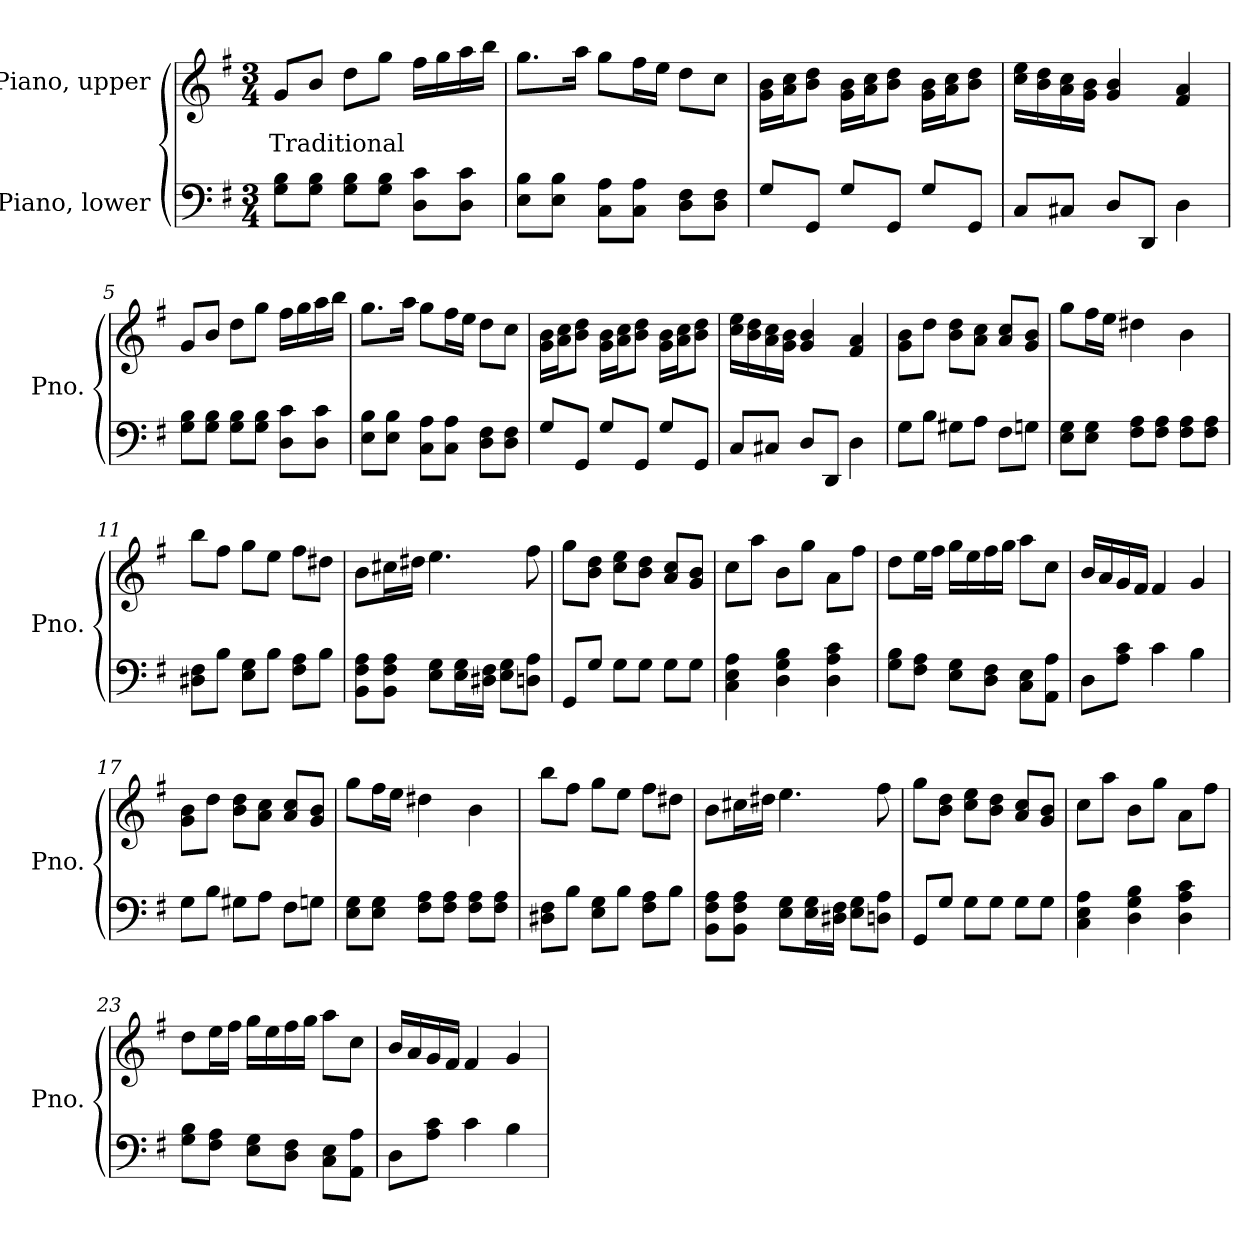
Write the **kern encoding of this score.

**kern	**kern	**text
*part2	*part1	*part1
*staff2	*staff1	*staff1
*I"Piano, lower	*I"Piano, upper	*
*I'Pno.	*I'Pno.	*
*clefF4	*clefG2	*
*k[f#]	*k[f#]	*
*M3/4	*M3/4	*
*MM100	*MM100	*
=1	=1	=1
!	!	!LO:LY:b
8G\ 8B\L	8g/L	Traditional
8G\ 8B\J	8b/J	.
8G\ 8B\L	8dd\L	.
8G\ 8B\J	8gg\J	.
8D\ 8c\L	16ff#\LL	.
.	16gg\	.
8D\ 8c\J	16aa\	.
.	16bb\JJ	.
=2	=2	=2
8E\ 8B\L	8.gg\L	.
8E\ 8B\J	.	.
.	16aa\Jk	.
8C\ 8A\L	8gg\L	.
8C\ 8A\J	16ff#\L	.
.	16ee\JJ	.
8D\ 8F#\L	8dd\L	.
8D\ 8F#\J	8cc\J	.
=3	=3	=3
8G/L	16g\ 16b\LL	.
.	16a\ 16cc\J	.
8GG/J	8b\ 8dd\J	.
8G/L	16g\ 16b\LL	.
.	16a\ 16cc\J	.
8GG/J	8b\ 8dd\J	.
8G/L	16g\ 16b\LL	.
.	16a\ 16cc\J	.
8GG/J	8b\ 8dd\J	.
=4	=4	=4
8C/L	16cc\ 16ee\LL	.
.	16b\ 16dd\	.
8C#X/J	16a\ 16cc\	.
.	16g\ 16b\JJ	.
8D/L	4g/ 4b/	.
8DD/J	.	.
4D\	4f#/ 4a/	.
!!LO:LB:g=z
=5	=5	=5
8G\ 8B\L	8g/L	.
8G\ 8B\J	8b/J	.
8G\ 8B\L	8dd\L	.
8G\ 8B\J	8gg\J	.
8D\ 8c\L	16ff#\LL	.
.	16gg\	.
8D\ 8c\J	16aa\	.
.	16bb\JJ	.
=6	=6	=6
8E\ 8B\L	8.gg\L	.
8E\ 8B\J	.	.
.	16aa\Jk	.
8C\ 8A\L	8gg\L	.
8C\ 8A\J	16ff#\L	.
.	16ee\JJ	.
8D\ 8F#\L	8dd\L	.
8D\ 8F#\J	8cc\J	.
=7	=7	=7
8G/L	16g\ 16b\LL	.
.	16a\ 16cc\J	.
8GG/J	8b\ 8dd\J	.
8G/L	16g\ 16b\LL	.
.	16a\ 16cc\J	.
8GG/J	8b\ 8dd\J	.
8G/L	16g\ 16b\LL	.
.	16a\ 16cc\J	.
8GG/J	8b\ 8dd\J	.
=8	=8	=8
8C/L	16cc\ 16ee\LL	.
.	16b\ 16dd\	.
8C#X/J	16a\ 16cc\	.
.	16g\ 16b\JJ	.
8D/L	4g/ 4b/	.
8DD/J	.	.
4D\	4f#/ 4a/	.
=9	=9	=9
8G\L	8g\ 8b\L	.
8B\J	8dd\J	.
8G#X\L	8b\ 8dd\L	.
8A\J	8a\ 8cc\J	.
8F#\L	8a/ 8cc/L	.
8Gn\J	8g/ 8b/J	.
!!LO:LB:g=z
=10	=10	=10
8E\ 8G\L	8gg\L	.
8E\ 8G\J	16ff#\L	.
.	16ee\JJ	.
8F#\ 8A\L	4dd#X\	.
8F#\ 8A\J	.	.
8F#\ 8A\L	4b\	.
8F#\ 8A\J	.	.
=11	=11	=11
8D#X\ 8F#\L	8bb\L	.
8B\J	8ff#\J	.
8E\ 8G\L	8gg\L	.
8B\J	8ee\J	.
8F#\ 8A\L	8ff#\L	.
8B\J	8dd#X\J	.
=12	=12	=12
8BB\ 8F#\ 8A\L	8b\L	.
8BB\ 8F#\ 8A\J	16cc#X\L	.
.	16dd#X\JJ	.
8E\ 8G\L	4.ee\	.
16E\ 16G\L	.	.
16D#X\ 16F#\JJ	.	.
8E\ 8G\L	.	.
8Dn\ 8A\J	8ff#\	.
=13	=13	=13
8GG/L	8gg\L	.
8G/J	8b\ 8dd\J	.
8G\L	8cc\ 8ee\L	.
8G\J	8b\ 8dd\J	.
8G\L	8a/ 8cc/L	.
8G\J	8g/ 8b/J	.
=14	=14	=14
4C\ 4E\ 4A\	8cc\L	.
.	8aa\J	.
4D\ 4G\ 4B\	8b\L	.
.	8gg\J	.
4D\ 4A\ 4c\	8a\L	.
.	8ff#\J	.
!!LO:LB:g=z
=15	=15	=15
8G\ 8B\L	8dd\L	.
8F#\ 8A\J	16ee\L	.
.	16ff#\JJ	.
8E\ 8G\L	16gg\LL	.
.	16ee\	.
8D\ 8F#\J	16ff#\	.
.	16gg\JJ	.
8C\ 8E\L	8aa\L	.
8AA\ 8A\J	8cc\J	.
=16	=16	=16
8D\L	16b/LL	.
.	16a/	.
8A\ 8c\J	16g/	.
.	16f#/JJ	.
4c\	4f#/	.
4B\	4g/	.
=17	=17	=17
8G\L	8g\ 8b\L	.
8B\J	8dd\J	.
8G#X\L	8b\ 8dd\L	.
8A\J	8a\ 8cc\J	.
8F#\L	8a/ 8cc/L	.
8Gn\J	8g/ 8b/J	.
=18	=18	=18
8E\ 8G\L	8gg\L	.
8E\ 8G\J	16ff#\L	.
.	16ee\JJ	.
8F#\ 8A\L	4dd#X\	.
8F#\ 8A\J	.	.
8F#\ 8A\L	4b\	.
8F#\ 8A\J	.	.
=19	=19	=19
8D#X\ 8F#\L	8bb\L	.
8B\J	8ff#\J	.
8E\ 8G\L	8gg\L	.
8B\J	8ee\J	.
8F#\ 8A\L	8ff#\L	.
8B\J	8dd#X\J	.
!!LO:LB:g=z
=20	=20	=20
8BB\ 8F#\ 8A\L	8b\L	.
8BB\ 8F#\ 8A\J	16cc#X\L	.
.	16dd#X\JJ	.
8E\ 8G\L	4.ee\	.
16E\ 16G\L	.	.
16D#X\ 16F#\JJ	.	.
8E\ 8G\L	.	.
8Dn\ 8A\J	8ff#\	.
=21	=21	=21
8GG/L	8gg\L	.
8G/J	8b\ 8dd\J	.
8G\L	8cc\ 8ee\L	.
8G\J	8b\ 8dd\J	.
8G\L	8a/ 8cc/L	.
8G\J	8g/ 8b/J	.
=22	=22	=22
4C\ 4E\ 4A\	8cc\L	.
.	8aa\J	.
4D\ 4G\ 4B\	8b\L	.
.	8gg\J	.
4D\ 4A\ 4c\	8a\L	.
.	8ff#\J	.
=23	=23	=23
8G\ 8B\L	8dd\L	.
8F#\ 8A\J	16ee\L	.
.	16ff#\JJ	.
8E\ 8G\L	16gg\LL	.
.	16ee\	.
8D\ 8F#\J	16ff#\	.
.	16gg\JJ	.
8C\ 8E\L	8aa\L	.
8AA\ 8A\J	8cc\J	.
=24	=24	=24
8D\L	16b/LL	.
.	16a/	.
8A\ 8c\J	16g/	.
.	16f#/JJ	.
4c\	4f#/	.
4B\	4g/	.
=	=	=
*-	*-	*-
